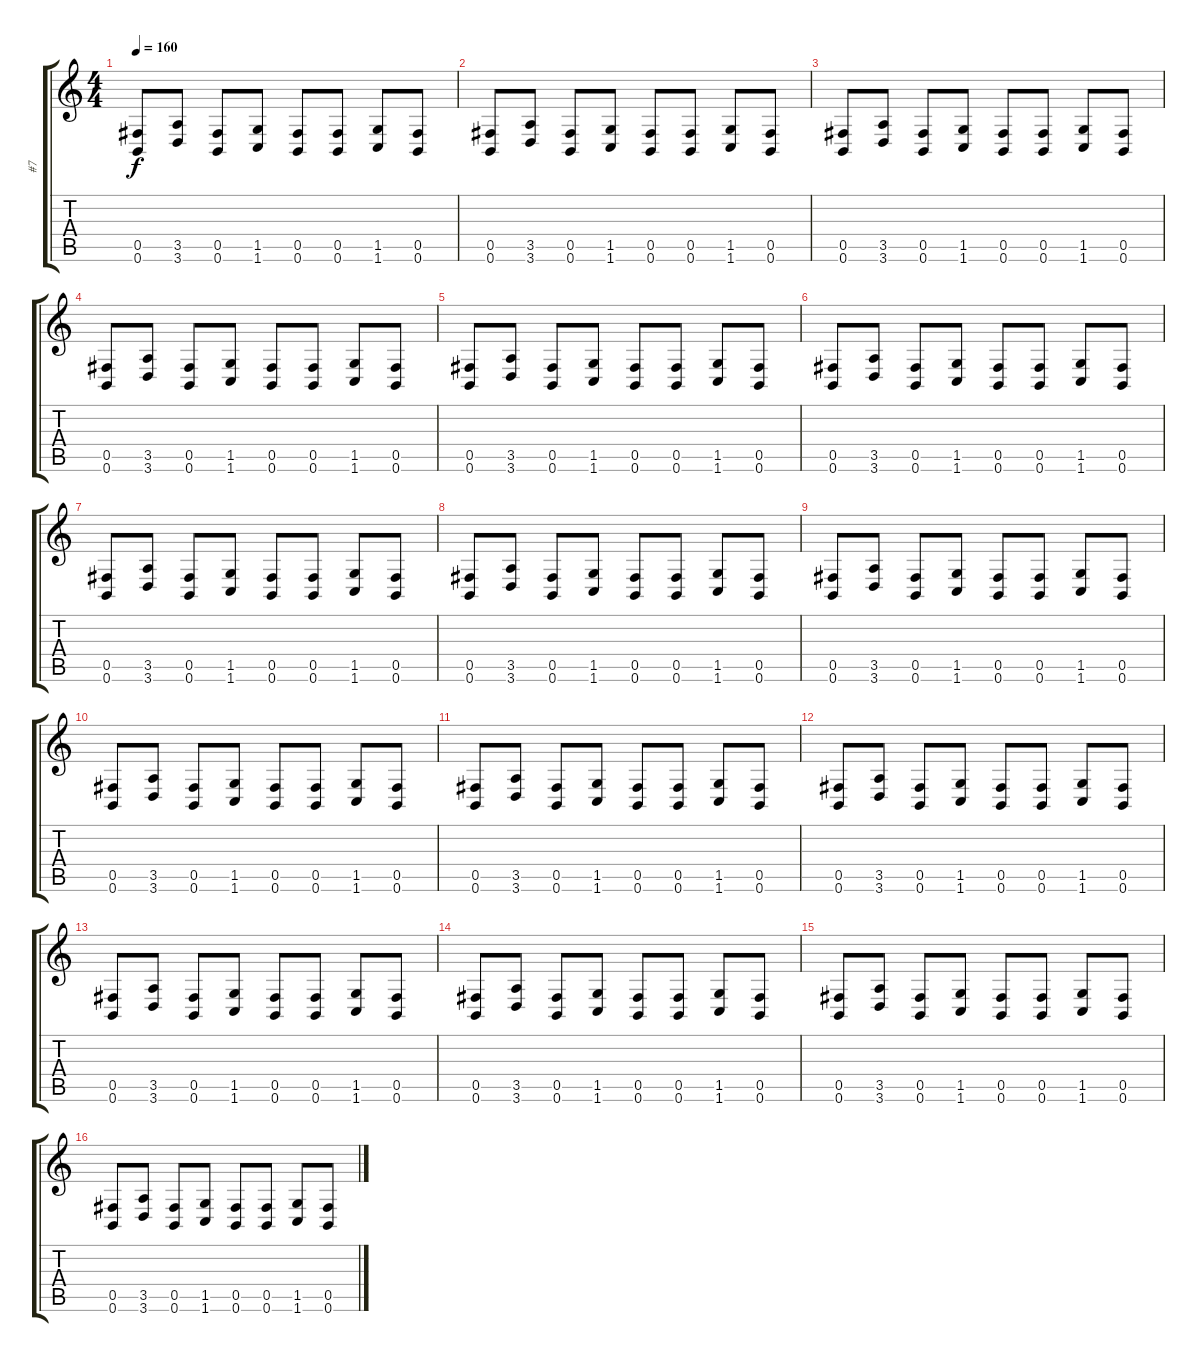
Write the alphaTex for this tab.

\track ("#7" "#7") {instrument distortionguitar}
\staff {score tabs}
\tuning (Db4 Ab3 E3 B2 Gb2 B1) {hide}
\ts (4 4)
\tempo 160
\clef g2
\ks c
(0.5 0.6).8{dy f} (3.5 3.6).8 (0.5 0.6).8 (1.5 1.6).8 (0.5 0.6).8 (0.5 0.6).8 (1.5 1.6).8 (0.5 0.6).8 |
(0.5 0.6).8 (3.5 3.6).8 (0.5 0.6).8 (1.5 1.6).8 (0.5 0.6).8 (0.5 0.6).8 (1.5 1.6).8 (0.5 0.6).8 |
(0.5 0.6).8 (3.5 3.6).8 (0.5 0.6).8 (1.5 1.6).8 (0.5 0.6).8 (0.5 0.6).8 (1.5 1.6).8 (0.5 0.6).8 |
(0.5 0.6).8 (3.5 3.6).8 (0.5 0.6).8 (1.5 1.6).8 (0.5 0.6).8 (0.5 0.6).8 (1.5 1.6).8 (0.5 0.6).8 |
(0.5 0.6).8 (3.5 3.6).8 (0.5 0.6).8 (1.5 1.6).8 (0.5 0.6).8 (0.5 0.6).8 (1.5 1.6).8 (0.5 0.6).8 |
(0.5 0.6).8 (3.5 3.6).8 (0.5 0.6).8 (1.5 1.6).8 (0.5 0.6).8 (0.5 0.6).8 (1.5 1.6).8 (0.5 0.6).8 |
(0.5 0.6).8 (3.5 3.6).8 (0.5 0.6).8 (1.5 1.6).8 (0.5 0.6).8 (0.5 0.6).8 (1.5 1.6).8 (0.5 0.6).8 |
(0.5 0.6).8 (3.5 3.6).8 (0.5 0.6).8 (1.5 1.6).8 (0.5 0.6).8 (0.5 0.6).8 (1.5 1.6).8 (0.5 0.6).8 |
(0.5 0.6).8 (3.5 3.6).8 (0.5 0.6).8 (1.5 1.6).8 (0.5 0.6).8 (0.5 0.6).8 (1.5 1.6).8 (0.5 0.6).8 |
(0.5 0.6).8 (3.5 3.6).8 (0.5 0.6).8 (1.5 1.6).8 (0.5 0.6).8 (0.5 0.6).8 (1.5 1.6).8 (0.5 0.6).8 |
(0.5 0.6).8 (3.5 3.6).8 (0.5 0.6).8 (1.5 1.6).8 (0.5 0.6).8 (0.5 0.6).8 (1.5 1.6).8 (0.5 0.6).8 |
(0.5 0.6).8 (3.5 3.6).8 (0.5 0.6).8 (1.5 1.6).8 (0.5 0.6).8 (0.5 0.6).8 (1.5 1.6).8 (0.5 0.6).8 |
(0.5 0.6).8 (3.5 3.6).8 (0.5 0.6).8 (1.5 1.6).8 (0.5 0.6).8 (0.5 0.6).8 (1.5 1.6).8 (0.5 0.6).8 |
(0.5 0.6).8 (3.5 3.6).8 (0.5 0.6).8 (1.5 1.6).8 (0.5 0.6).8 (0.5 0.6).8 (1.5 1.6).8 (0.5 0.6).8 |
(0.5 0.6).8 (3.5 3.6).8 (0.5 0.6).8 (1.5 1.6).8 (0.5 0.6).8 (0.5 0.6).8 (1.5 1.6).8 (0.5 0.6).8 |
(0.5 0.6).8 (3.5 3.6).8 (0.5 0.6).8 (1.5 1.6).8 (0.5 0.6).8 (0.5 0.6).8 (1.5 1.6).8 (0.5 0.6).8
